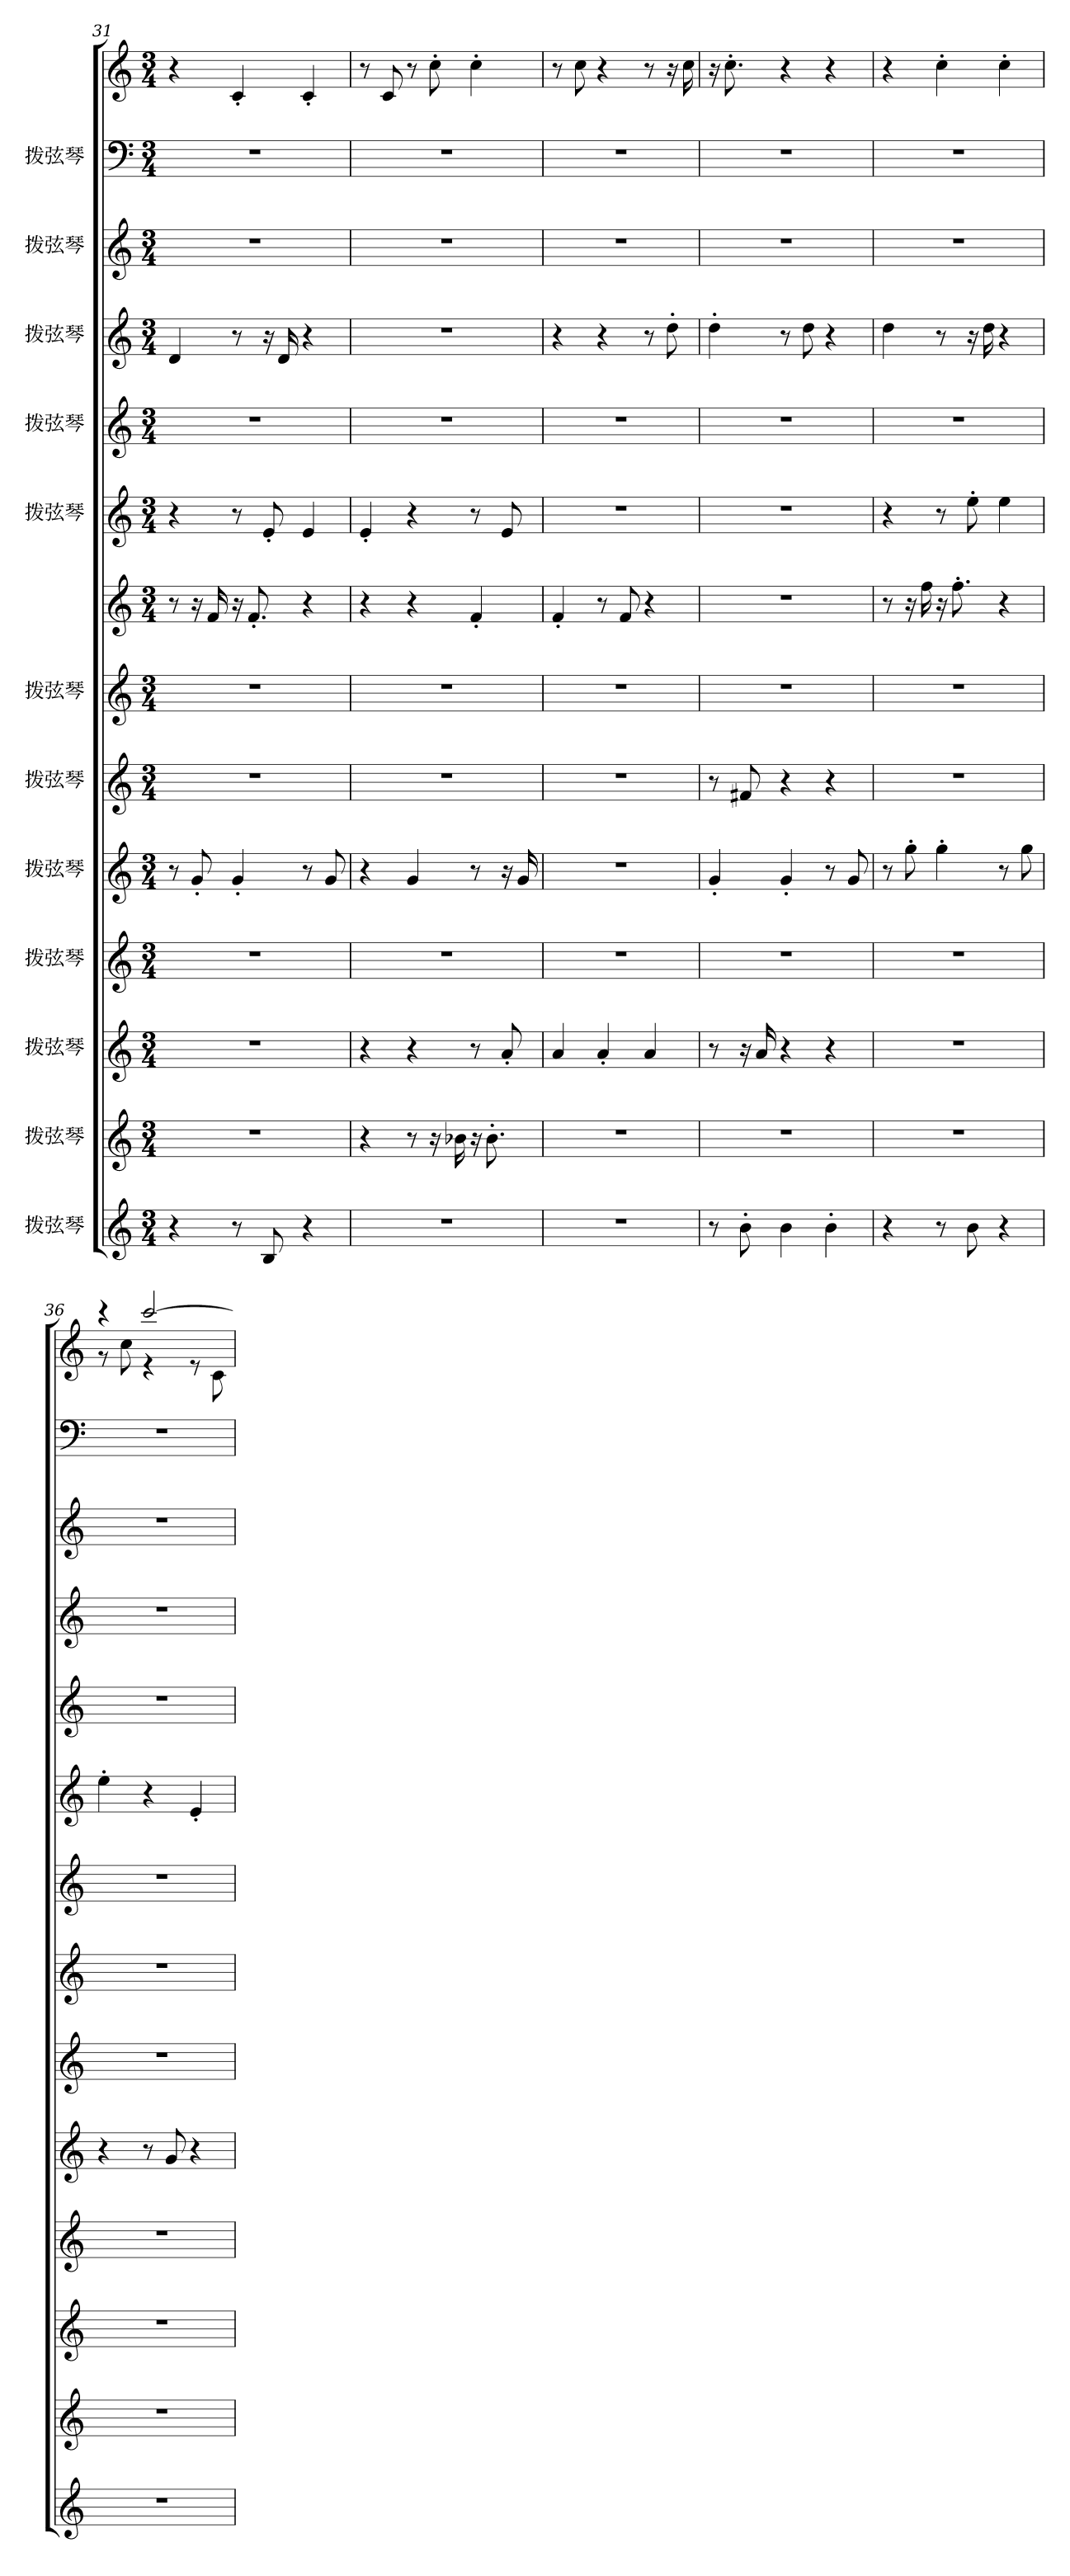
**kern	**kern	**kern	**kern	**kern	**kern	**kern	**kern	**kern	**kern	**kern	**kern	**kern	**kern
*part12	*part11	*part10	*part9	*part8	*part7	*part6	*part6	*part5	*part4	*part3	*part2	*part1	*part1
*staff14	*staff13	*staff12	*staff11	*staff10	*staff9	*staff8	*staff7	*staff6	*staff5	*staff4	*staff3	*staff2	*staff1
*I"拨弦琴	*I"拨弦琴	*I"拨弦琴	*I"拨弦琴	*I"拨弦琴	*I"拨弦琴	*I"拨弦琴	*	*I"拨弦琴	*I"拨弦琴	*I"拨弦琴	*I"拨弦琴	*I"拨弦琴	*
!!LO:PB:g=z
*clefG2	*clefG2	*clefG2	*clefG2	*clefG2	*clefG2	*clefG2	*clefG2	*clefG2	*clefG2	*clefG2	*clefG2	*clefF4	*clefG2
*k[]	*k[]	*k[]	*k[]	*k[]	*k[]	*k[]	*k[]	*k[]	*k[]	*k[]	*k[]	*k[]	*k[]
*M3/4	*M3/4	*M3/4	*M3/4	*M3/4	*M3/4	*M3/4	*M3/4	*M3/4	*M3/4	*M3/4	*M3/4	*M3/4	*M3/4
=31	=31	=31	=31	=31	=31	=31	=31	=31	=31	=31	=31	=31	=31
4r	2.r	2.r	2.r	8r	2.r	2.r	8r	4r	2.r	4d/	2.r	2.r	4r
.	.	.	.	8g'/	.	.	16r	.	.	.	.	.	.
.	.	.	.	.	.	.	16f/	.	.	.	.	.	.
8r	.	.	.	4g'/	.	.	16r	8r	.	8r	.	.	4c'/
.	.	.	.	.	.	.	8.f'/	.	.	.	.	.	.
8B/	.	.	.	.	.	.	.	8e'/	.	16r	.	.	.
.	.	.	.	.	.	.	.	.	.	16d/	.	.	.
4r	.	.	.	8r	.	.	4r	4e/	.	4r	.	.	4c'/
.	.	.	.	8g/	.	.	.	.	.	.	.	.	.
=32	=32	=32	=32	=32	=32	=32	=32	=32	=32	=32	=32	=32	=32
2.r	4r	4r	2.r	4r	2.r	2.r	4r	4e'/	2.r	2.r	2.r	2.r	8r
.	.	.	.	.	.	.	.	.	.	.	.	.	8c/
.	8r	4r	.	4g/	.	.	4r	4r	.	.	.	.	8r
.	16r	.	.	.	.	.	.	.	.	.	.	.	8cc'\
.	16b-X\	.	.	.	.	.	.	.	.	.	.	.	.
.	16r	8r	.	8r	.	.	4f'/	8r	.	.	.	.	4cc'\
.	8.b-'\	.	.	.	.	.	.	.	.	.	.	.	.
.	.	8a'/	.	16r	.	.	.	8e/	.	.	.	.	.
.	.	.	.	16g/	.	.	.	.	.	.	.	.	.
=33	=33	=33	=33	=33	=33	=33	=33	=33	=33	=33	=33	=33	=33
2.r	2.r	4a/	2.r	2.r	2.r	2.r	4f'/	2.r	2.r	4r	2.r	2.r	8r
.	.	.	.	.	.	.	.	.	.	.	.	.	8cc\
.	.	4a'/	.	.	.	.	8r	.	.	4r	.	.	4r
.	.	.	.	.	.	.	8f/	.	.	.	.	.	.
.	.	4a/	.	.	.	.	4r	.	.	8r	.	.	8r
.	.	.	.	.	.	.	.	.	.	8dd'\	.	.	16r
.	.	.	.	.	.	.	.	.	.	.	.	.	16cc\
=34	=34	=34	=34	=34	=34	=34	=34	=34	=34	=34	=34	=34	=34
8r	2.r	8r	2.r	4g'/	8r	2.r	2.r	2.r	2.r	4dd'\	2.r	2.r	16r
.	.	.	.	.	.	.	.	.	.	.	.	.	8.cc'\
8b'\	.	16r	.	.	8f#X/	.	.	.	.	.	.	.	.
.	.	16a/	.	.	.	.	.	.	.	.	.	.	.
4b\	.	4r	.	4g'/	4r	.	.	.	.	8r	.	.	4r
.	.	.	.	.	.	.	.	.	.	8dd\	.	.	.
4b'\	.	4r	.	8r	4r	.	.	.	.	4r	.	.	4r
.	.	.	.	8g/	.	.	.	.	.	.	.	.	.
!!LO:PB:g=z
=35	=35	=35	=35	=35	=35	=35	=35	=35	=35	=35	=35	=35	=35
4r	2.r	2.r	2.r	8r	2.r	2.r	8r	4r	2.r	4dd\	2.r	2.r	4r
.	.	.	.	8gg'\	.	.	16r	.	.	.	.	.	.
.	.	.	.	.	.	.	16ff\	.	.	.	.	.	.
8r	.	.	.	4gg'\	.	.	16r	8r	.	8r	.	.	4cc'\
.	.	.	.	.	.	.	8.ff'\	.	.	.	.	.	.
8b\	.	.	.	.	.	.	.	8ee'\	.	16r	.	.	.
.	.	.	.	.	.	.	.	.	.	16dd\	.	.	.
4r	.	.	.	8r	.	.	4r	4ee\	.	4r	.	.	4cc'\
.	.	.	.	8gg\	.	.	.	.	.	.	.	.	.
=36	=36	=36	=36	=36	=36	=36	=36	=36	=36	=36	=36	=36	=36
*	*	*	*	*	*	*	*	*	*	*	*	*	*^
2.r	2.r	2.r	2.r	4r	2.r	2.r	2.r	4ee'\	2.r	2.r	2.r	2.r	4r	8r
.	.	.	.	.	.	.	.	.	.	.	.	.	.	8cc\
.	.	.	.	8r	.	.	.	4r	.	.	.	.	[2ccc/	4r
.	.	.	.	8g/	.	.	.	.	.	.	.	.	.	.
.	.	.	.	4r	.	.	.	4e'/	.	.	.	.	.	8r
.	.	.	.	.	.	.	.	.	.	.	.	.	.	8c\
*	*	*	*	*	*	*	*	*	*	*	*	*	*v	*v
=	=	=	=	=	=	=	=	=	=	=	=	=	=
*-	*-	*-	*-	*-	*-	*-	*-	*-	*-	*-	*-	*-	*-
